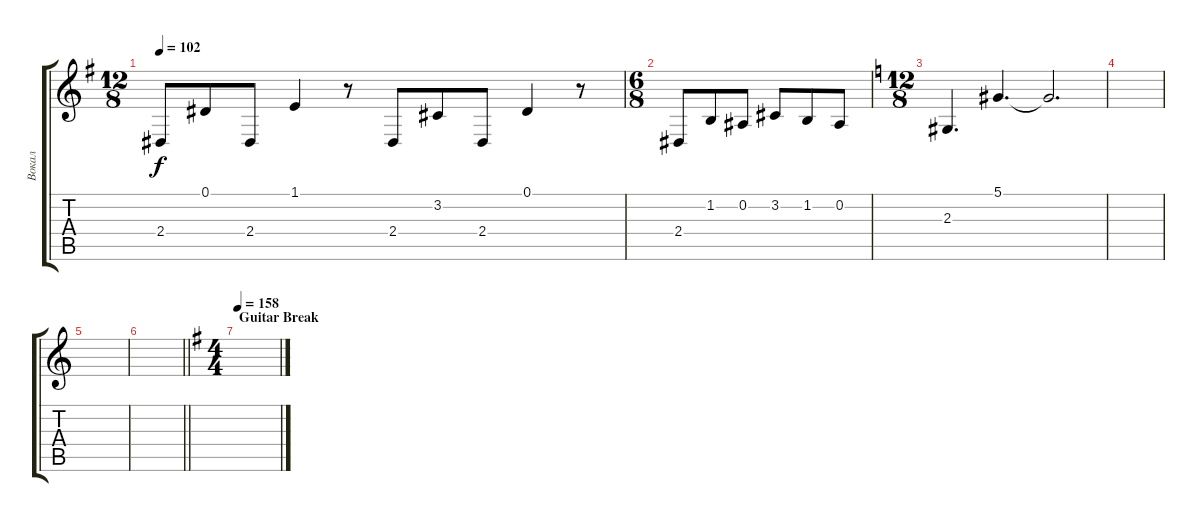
\track ("Вокал" "Вокал") {instrument trumpet}
\staff {score tabs}
\tuning (Eb4 Bb3 Gb3 Db3 Ab2 Eb2) {hide}
\ts (12 8)
\tempo 102
\clef g2
\ks eminor
2.4.8{dy f} 0.1.8 2.4.8 1.1.4 r.8 2.4.8 3.2.8 2.4.8 0.1.4 r.8 |
\ts (6 8)
2.4.8 1.2.8 0.2.8 3.2.8 1.2.8 0.2.8 |
\ts (12 8)
\ks aminor
2.3.4{d} 5.1.4{d} 5.1{t}.2{d} |
|
|
\barLineRight lightlight
|
\ts (4 4)
\section ("" "Guitar Break")
\tempo 158
\ks eminor
